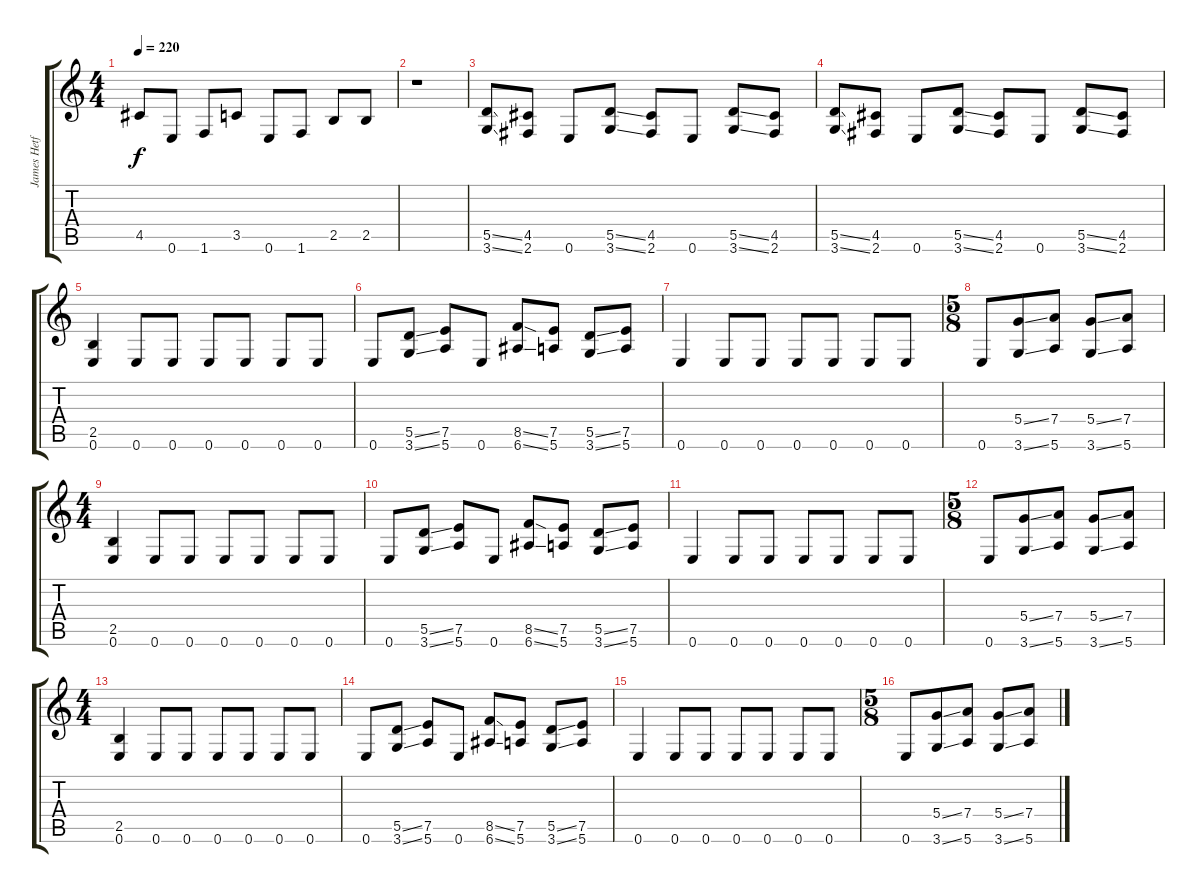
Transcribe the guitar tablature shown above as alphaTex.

\track ("James Hetfield Distortion" "James Hetf") {instrument distortionguitar}
\staff {score tabs}
\tuning (E4 B3 G3 D3 A2 E2) {hide}
\ts (4 4)
\tempo 220
\clef g2
\ks c
4.5.8{dy f} 0.6.8 1.6.8 3.5.8 0.6.8 1.6.8 2.5.8 2.5.8 |
r.1 |
(5.5{ss} 3.6{ss}).8 (4.5 2.6).8 0.6.8 (5.5{ss} 3.6{ss}).8 (4.5 2.6).8 0.6.8 (5.5{ss} 3.6{ss}).8 (4.5 2.6).8 |
(5.5{ss} 3.6{ss}).8 (4.5 2.6).8 0.6.8 (5.5{ss} 3.6{ss}).8 (4.5 2.6).8 0.6.8 (5.5{ss} 3.6{ss}).8 (4.5 2.6).8 |
(2.5 0.6).4 0.6.8 0.6.8 0.6.8 0.6.8 0.6.8 0.6.8 |
0.6.8 (5.5{ss} 3.6{ss}).8 (7.5 5.6).8 0.6.8 (8.5{ss} 6.6{ss}).8 (7.5 5.6).8 (5.5{ss} 3.6{ss}).8 (7.5 5.6).8 |
0.6.4 0.6.8 0.6.8 0.6.8 0.6.8 0.6.8 0.6.8 |
\ts (5 8)
0.6.8 (5.4{ss} 3.6{ss}).8 (7.4 5.6).8 (5.4{ss} 3.6{ss}).8 (7.4 5.6).8 |
\ts (4 4)
(2.5 0.6).4 0.6.8 0.6.8 0.6.8 0.6.8 0.6.8 0.6.8 |
0.6.8 (5.5{ss} 3.6{ss}).8 (7.5 5.6).8 0.6.8 (8.5{ss} 6.6{ss}).8 (7.5 5.6).8 (5.5{ss} 3.6{ss}).8 (7.5 5.6).8 |
0.6.4 0.6.8 0.6.8 0.6.8 0.6.8 0.6.8 0.6.8 |
\ts (5 8)
0.6.8 (5.4{ss} 3.6{ss}).8 (7.4 5.6).8 (5.4{ss} 3.6{ss}).8 (7.4 5.6).8 |
\ts (4 4)
(2.5 0.6).4 0.6.8 0.6.8 0.6.8 0.6.8 0.6.8 0.6.8 |
0.6.8 (5.5{ss} 3.6{ss}).8 (7.5 5.6).8 0.6.8 (8.5{ss} 6.6{ss}).8 (7.5 5.6).8 (5.5{ss} 3.6{ss}).8 (7.5 5.6).8 |
0.6.4 0.6.8 0.6.8 0.6.8 0.6.8 0.6.8 0.6.8 |
\ts (5 8)
0.6.8 (5.4{ss} 3.6{ss}).8 (7.4 5.6).8 (5.4{ss} 3.6{ss}).8 (7.4 5.6).8
